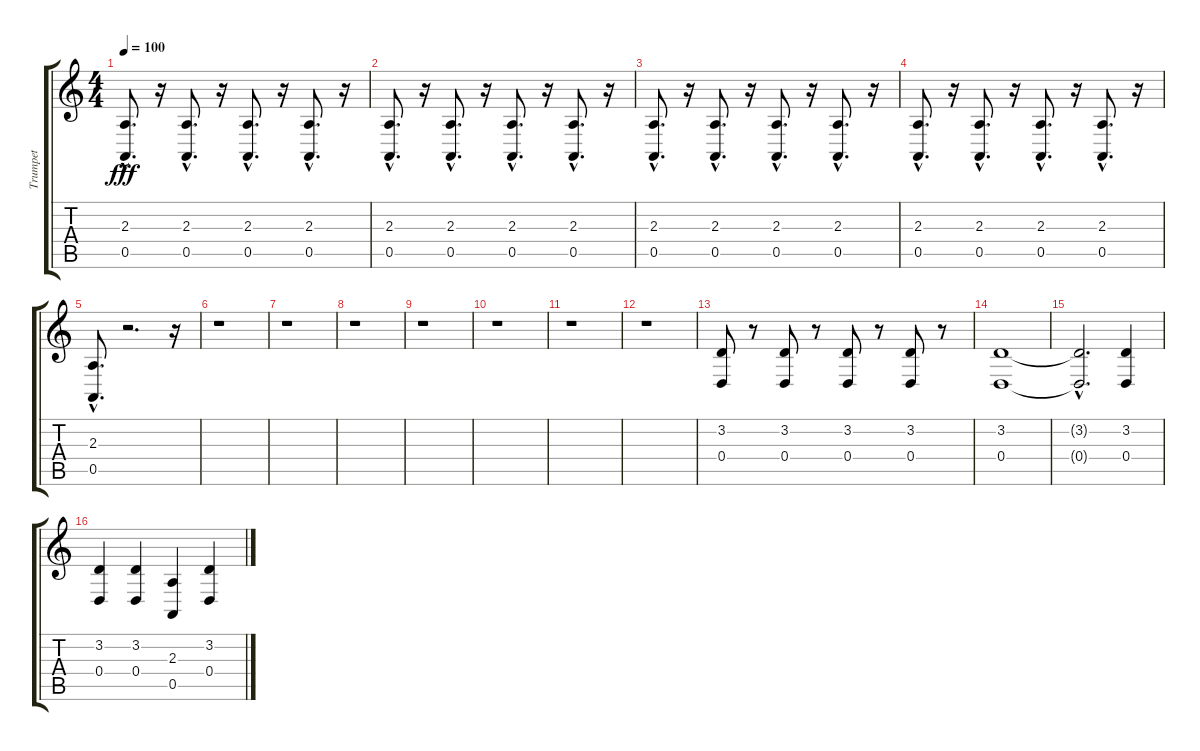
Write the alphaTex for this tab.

\track ("Trumpet" "Trumpet") {instrument trumpet}
\staff {score tabs}
\tuning (E4 B3 G3 D3 A2 E2) {hide}
\ts (4 4)
\tempo 100
\clef g2
\ks c
(2.3{hac} 0.5{hac}).8{d dy fff} r.16 (2.3{hac} 0.5{hac}).8{d} r.16 (2.3{hac} 0.5{hac}).8{d} r.16 (2.3{hac} 0.5{hac}).8{d} r.16 |
(2.3{hac} 0.5{hac}).8{d} r.16 (2.3{hac} 0.5{hac}).8{d} r.16 (2.3{hac} 0.5{hac}).8{d} r.16 (2.3{hac} 0.5{hac}).8{d} r.16 |
(2.3{hac} 0.5{hac}).8{d} r.16 (2.3{hac} 0.5{hac}).8{d} r.16 (2.3{hac} 0.5{hac}).8{d} r.16 (2.3{hac} 0.5{hac}).8{d} r.16 |
(2.3{hac} 0.5{hac}).8{d} r.16 (2.3{hac} 0.5{hac}).8{d} r.16 (2.3{hac} 0.5{hac}).8{d} r.16 (2.3{hac} 0.5{hac}).8{d} r.16 |
(2.3{hac} 0.5{hac}).8{d} r.2{d} r.16 |
r.1 |
r.1 |
r.1 |
r.1 |
r.1 |
r.1 |
r.1 |
(3.2 0.4).8 r.8 (3.2 0.4).8 r.8 (3.2 0.4).8 r.8 (3.2 0.4).8 r.8 |
(3.2 0.4).1 |
(3.2{hac t} 0.4{hac t}).2{d} (3.2 0.4).4 |
(3.2 0.4).4 (3.2 0.4).4 (2.3 0.5).4 (3.2 0.4).4
